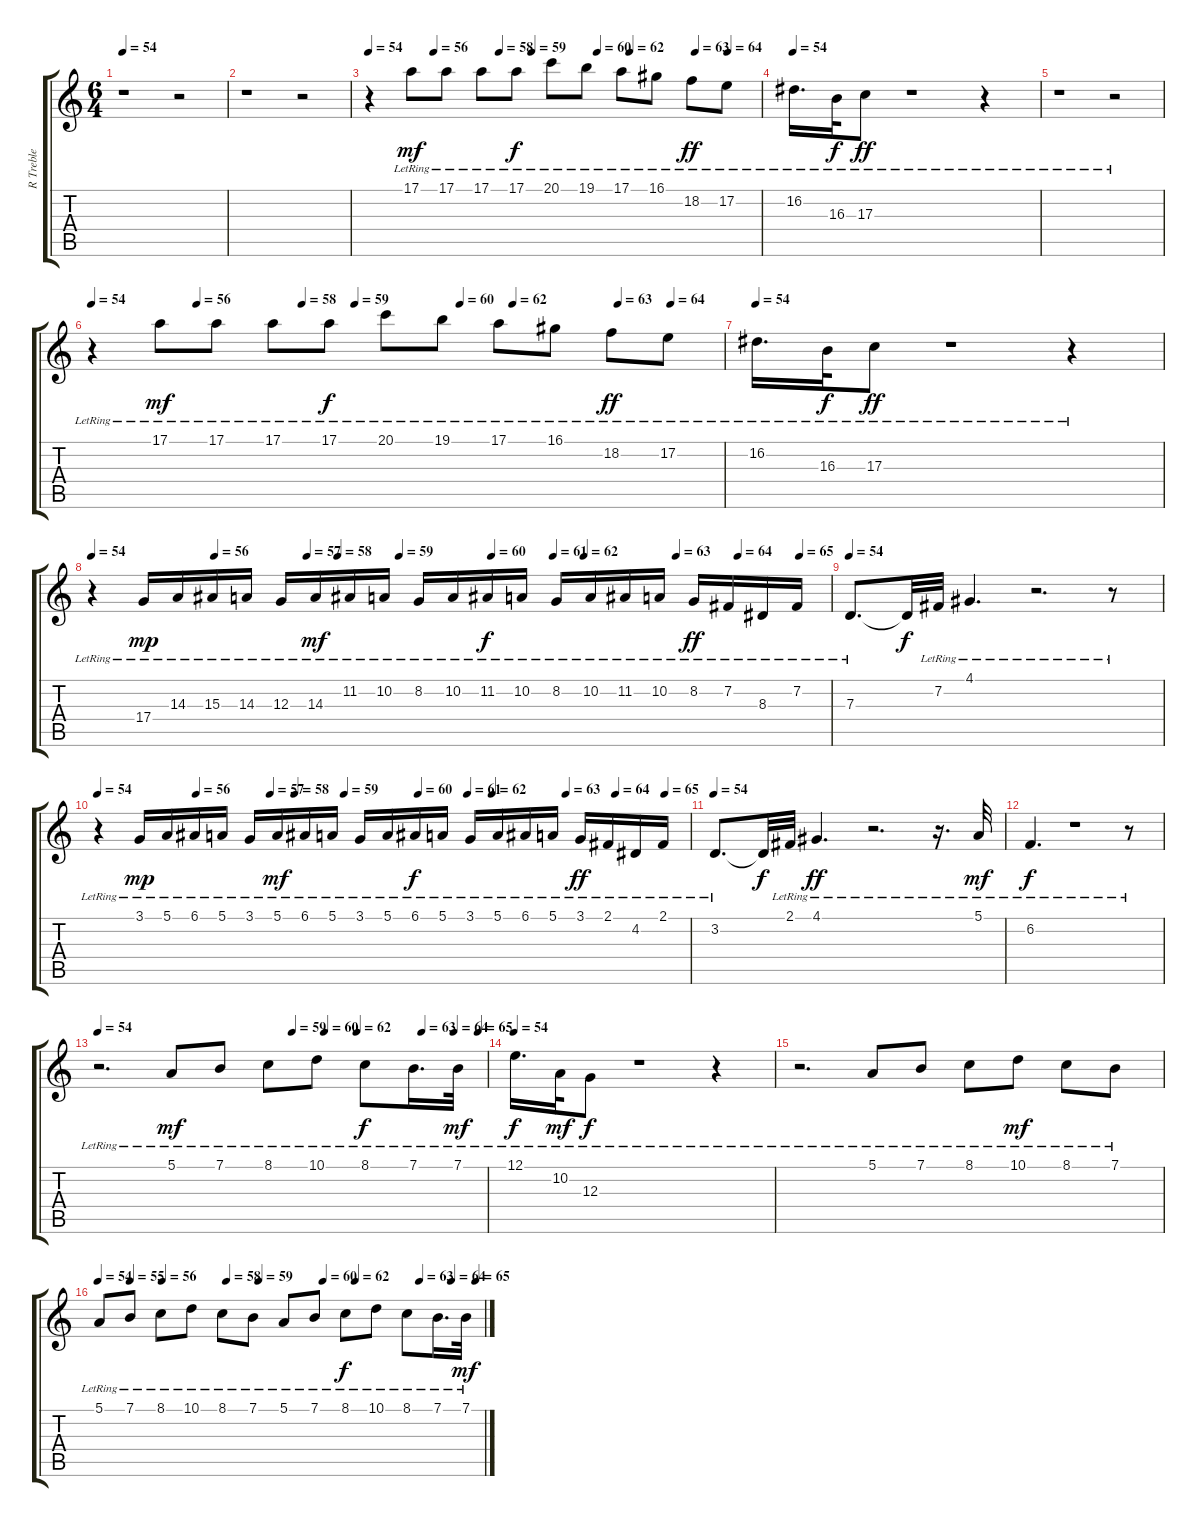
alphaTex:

\track ("R Treble" "R Treble") {instrument acousticgrandpiano}
\staff {score tabs}
\tuning (E4 B3 G3 D3 A2 E2) {hide}
\ts (6 4)
\tempo 54
\clef g2
\ks c
r.1{dy mf instrument acousticgrandpiano} r.2 |
r.1 r.2 |
\tempo 54
\tempo (56 0.16666666666666666)
\tempo (58 0.3333333333333333)
\tempo (59 0.4166666666666667)
\tempo (60 0.5833333333333334)
\tempo (62 0.6666666666666666)
\tempo (63 0.8333333333333334)
\tempo (64 0.9166666666666666)
r.4 17.1{lr}.8 17.1{lr}.8 17.1{lr}.8 17.1{lr}.8{dy f} 20.1{lr}.8 19.1{lr}.8 17.1{lr}.8 16.1{lr}.8 18.2{lr}.8{dy ff} 17.2{lr}.8 |
\tempo 54
16.2{lr}.16{d} 16.3{lr}.32{dy f} 17.3{lr}.8{dy ff} r.1 r.4 |
r.1 r.2 |
\tempo 54
\tempo (56 0.16666666666666666)
\tempo (58 0.3333333333333333)
\tempo (59 0.4166666666666667)
\tempo (60 0.5833333333333334)
\tempo (62 0.6666666666666666)
\tempo (63 0.8333333333333334)
\tempo (64 0.9166666666666666)
r.4 17.1{lr}.8{dy mf} 17.1{lr}.8 17.1{lr}.8 17.1{lr}.8{dy f} 20.1{lr}.8 19.1{lr}.8 17.1{lr}.8 16.1{lr}.8 18.2{lr}.8{dy ff} 17.2{lr}.8 |
\tempo 54
16.2{lr}.16{d} 16.3{lr}.32{dy f} 17.3{lr}.8{dy ff} r.1 r.4 |
\tempo 54
\tempo (56 0.16666666666666666)
\tempo (57 0.2916666666666667)
\tempo (58 0.3333333333333333)
\tempo (59 0.4166666666666667)
\tempo (60 0.5416666666666666)
\tempo (61 0.625)
\tempo (62 0.6666666666666666)
\tempo (63 0.7916666666666666)
\tempo (64 0.875)
\tempo (65 0.9583333333333334)
r.4 17.4{lr}.16{dy mp} 14.3{lr}.16 15.3{lr}.16 14.3{lr}.16 12.3{lr}.16 14.3{lr}.16{dy mf} 11.2{lr}.16 10.2{lr}.16 8.2{lr}.16 10.2{lr}.16 11.2{lr}.16{dy f} 10.2{lr}.16 8.2{lr}.16 10.2{lr}.16 11.2{lr}.16 10.2{lr}.16 8.2{lr}.16{dy ff} 7.2{lr}.16 8.3{lr}.16 7.2{lr}.16 |
\tempo 54
7.3{lr}.8{d} 7.3{t}.32{dy f} 7.2{lr}.32 4.1{lr}.4{d} r.2{d} r.8 |
\tempo 54
\tempo (56 0.16666666666666666)
\tempo (57 0.2916666666666667)
\tempo (58 0.3333333333333333)
\tempo (59 0.4166666666666667)
\tempo (60 0.5416666666666666)
\tempo (61 0.625)
\tempo (62 0.6666666666666666)
\tempo (63 0.7916666666666666)
\tempo (64 0.875)
\tempo (65 0.9583333333333334)
r.4 3.1{lr}.16{dy mp} 5.1{lr}.16 6.1{lr}.16 5.1{lr}.16 3.1{lr}.16 5.1{lr}.16{dy mf} 6.1{lr}.16 5.1{lr}.16 3.1{lr}.16 5.1{lr}.16 6.1{lr}.16{dy f} 5.1{lr}.16 3.1{lr}.16 5.1{lr}.16 6.1{lr}.16 5.1{lr}.16 3.1{lr}.16{dy ff} 2.1{lr}.16 4.2{lr}.16 2.1{lr}.16 |
\tempo 54
3.2{lr}.8{d} 3.2{t}.32{dy f} 2.1{lr}.32 4.1{lr}.4{d dy ff} r.2{d} r.16{d} 5.1{lr}.32{dy mf} |
6.2{lr}.4{d dy f} r.1 r.8 |
\tempo 54
\tempo (59 0.5)
\tempo (60 0.5833333333333334)
\tempo (62 0.6666666666666666)
\tempo (63 0.8333333333333334)
\tempo (64 0.9166666666666666)
\tempo (65 0.9791666666666666)
r.2{d} 5.1{lr}.8{dy mf} 7.1{lr}.8 8.1{lr}.8 10.1{lr}.8 8.1{lr}.8{dy f} 7.1{lr}.16{d} 7.1{lr}.32{dy mf} |
\tempo 54
12.1{lr}.16{d dy f} 10.2{lr}.32{dy mf} 12.3{lr}.8{dy f} r.1 r.4 |
r.2{d} 5.1{lr}.8 7.1{lr}.8 8.1{lr}.8 10.1{lr}.8{dy mf} 8.1{lr}.8 7.1{lr}.8 |
\tempo 54
\tempo (55 0.08333333333333333)
\tempo (56 0.16666666666666666)
\tempo (58 0.3333333333333333)
\tempo (59 0.4166666666666667)
\tempo (60 0.5833333333333334)
\tempo (62 0.6666666666666666)
\tempo (63 0.8333333333333334)
\tempo (64 0.9166666666666666)
\tempo (65 0.9791666666666666)
5.1{lr}.8 7.1{lr}.8 8.1{lr}.8 10.1{lr}.8 8.1{lr}.8 7.1{lr}.8 5.1{lr}.8 7.1{lr}.8 8.1{lr}.8{dy f} 10.1{lr}.8 8.1{lr}.8 7.1{lr}.16{d} 7.1{lr}.32{dy mf}
